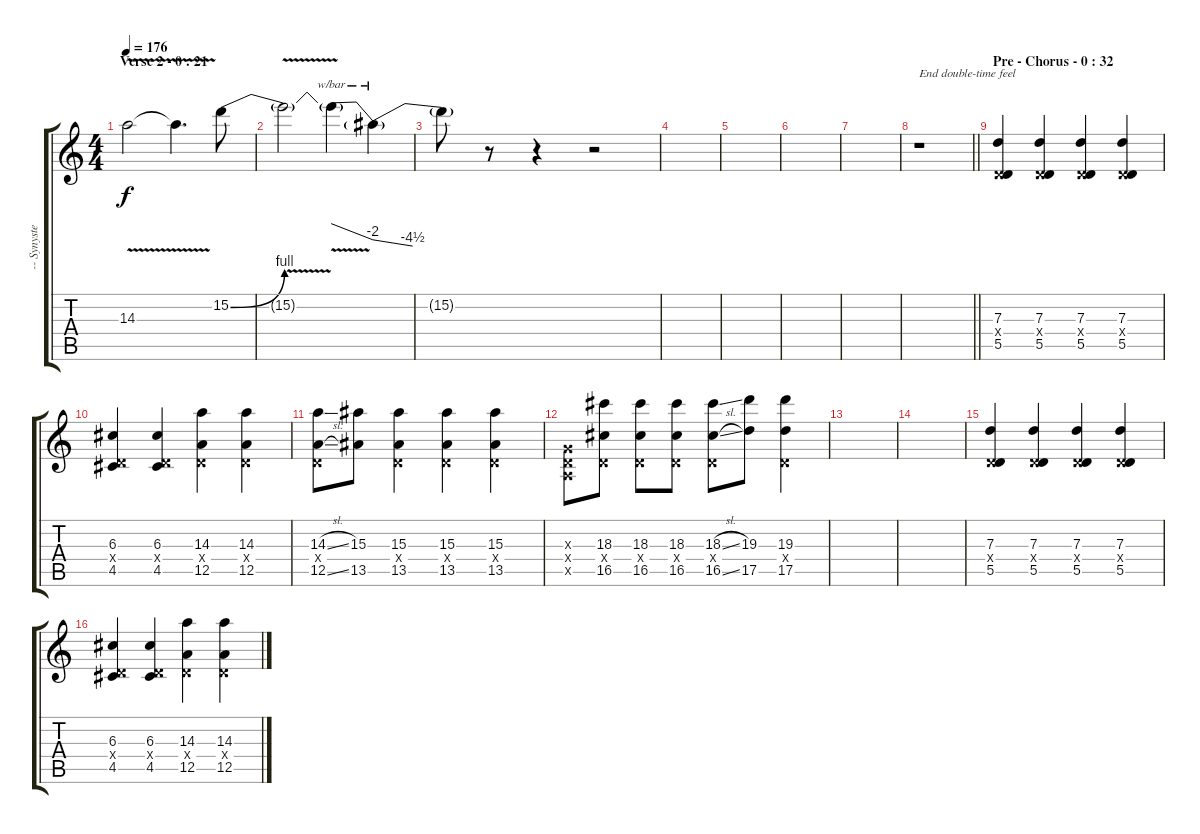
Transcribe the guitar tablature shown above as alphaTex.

\track ("-- Synyster Gates - Lead" "-- Synyste") {instrument distortionguitar}
\staff {score tabs}
\tuning (E4 B3 G3 D3 A2 D2) {hide}
\ts (4 4)
\section ("" "Verse 2 - 0 : 21")
\tempo 176
\clef g2
\ks c
14.3{v}.2{dy f} 14.3{t}.4{d} 15.2{be (bend 0 0 60 4)}.8 |
15.2{v t}.2 15.2{t}.4{tbe (dive default 0 0 60 -8)} 15.2{t}.4{tbe (dive default 0 -8 60 -18)} |
15.2{t}.8 r.8 r.4 r.2 |
|
|
|
|
\barLineRight lightlight
r.1{txt "End double-time feel"} |
\section ("" "Pre - Chorus - 0 : 32")
(7.3 0.4{x} 5.5).4 (7.3 0.4{x} 5.5).4 (7.3 0.4{x} 5.5).4 (7.3 0.4{x} 5.5).4 |
(6.3 0.4{x} 4.5).4 (6.3 0.4{x} 4.5).4 (14.3 0.4{x} 12.5).4 (14.3 0.4{x} 12.5).4 |
(14.3{sl} 0.4{x} 12.5{sl}).8 (15.3 13.5).8 (15.3 0.4{x} 13.5).4 (15.3 0.4{x} 13.5).4 (15.3 0.4{x} 13.5).4 |
(0.3{x} 0.4{x} 0.5{x}).8 (18.3 0.4{x} 16.5).8 (18.3 0.4{x} 16.5).8 (18.3 0.4{x} 16.5).8 (18.3{sl} 0.4{x} 16.5{sl}).8 (19.3 17.5).8 (19.3 0.4{x} 17.5).4 |
|
|
(7.3 0.4{x} 5.5).4 (7.3 0.4{x} 5.5).4 (7.3 0.4{x} 5.5).4 (7.3 0.4{x} 5.5).4 |
(6.3 0.4{x} 4.5).4 (6.3 0.4{x} 4.5).4 (14.3 0.4{x} 12.5).4 (14.3 0.4{x} 12.5).4
